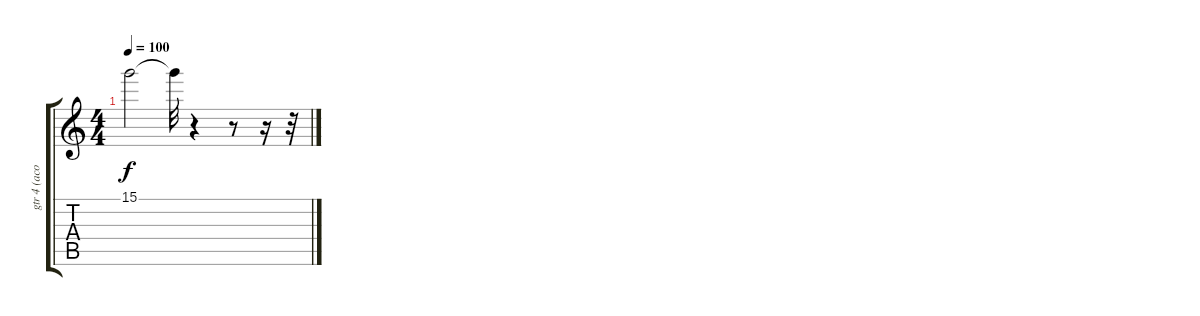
\track ("gtr 4 (acoustic)" "gtr 4 (aco") {instrument acousticguitarsteel}
\staff {score tabs}
\tuning (E4 B3 G3 D3 A2 E2) {hide}
\ts (4 4)
\tempo 100
\clef g2
\ks c
15.1{t}.2{dy f} 15.1{t}.32 r.4 r.8 r.16 r.32
